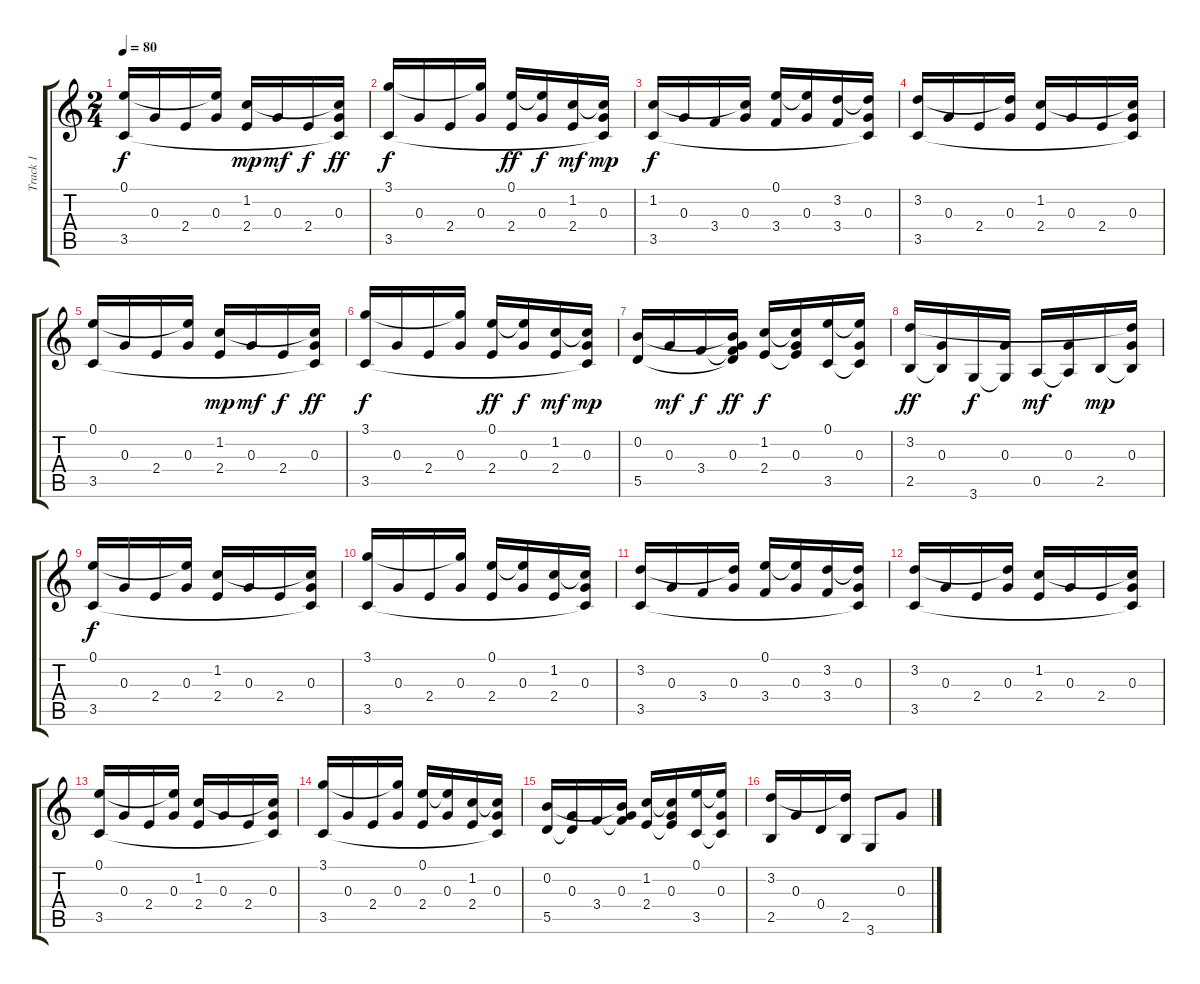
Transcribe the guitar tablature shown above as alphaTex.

\track ("Track 1" "Track 1") {instrument acousticguitarnylon}
\staff {score tabs}
\tuning (E4 B3 G3 D3 A2 E2) {hide}
\ts (2 4)
\tempo 80
\clef g2
\ks c
(0.1 3.5).16{dy f instrument acousticguitarnylon} 0.3.16 2.4.16 (0.1{t} 0.3).16 (1.2 2.4).16{dy mp} 0.3.16{dy mf} 2.4.16{dy f} (1.2{t} 0.3 3.5{t}).16{dy ff} |
(3.1 3.5).16{dy f} 0.3.16 2.4.16 (3.1{t} 0.3).16 (0.1 2.4).16{dy ff} (0.1{t} 0.3).16{dy f} (1.2 2.4).16{dy mf} (1.2{t} 0.3 3.5{t}).16{dy mp} |
(1.2 3.5).16{dy f} 0.3.16 3.4.16 (1.2{t} 0.3).16 (0.1 3.4).16 (0.1{t} 0.3).16 (3.2 3.4).16 (3.2{t} 0.3 3.5{t}).16 |
(3.2 3.5).16 0.3.16 2.4.16 (3.2{t} 0.3).16 (1.2 2.4).16 0.3.16 2.4.16 (1.2{t} 0.3 3.5{t}).16 |
(0.1 3.5).16 0.3.16 2.4.16 (0.1{t} 0.3).16 (1.2 2.4).16{dy mp} 0.3.16{dy mf} 2.4.16{dy f} (1.2{t} 0.3 3.5{t}).16{dy ff} |
(3.1 3.5).16{dy f} 0.3.16 2.4.16 (3.1{t} 0.3).16 (0.1 2.4).16{dy ff} (0.1{t} 0.3).16{dy f} (1.2 2.4).16{dy mf} (1.2{t} 0.3 3.5{t}).16{dy mp} |
(0.2 5.5).16 0.3.16{dy mf} 3.4.16{dy f} (0.2{t} 0.3 3.4{t} 5.5{t}).16{dy ff} (1.2 2.4).16{dy f} (1.2{t} 0.3 2.4{t}).16 (0.1 3.5).16 (0.1{t} 0.3 3.5{t}).16 |
(3.2 2.5).16{dy ff} (0.3 2.5{t}).16 3.6.16{dy f} (0.3 3.6{t}).16 0.5.16{dy mf} (0.3 0.5{t}).16 2.5.16{dy mp} (3.2{t} 0.3 2.5{t}).16 |
(0.1 3.5).16{dy f} 0.3.16 2.4.16 (0.1{t} 0.3).16 (1.2 2.4).16 0.3.16 2.4.16 (1.2{t} 0.3 3.5{t}).16 |
(3.1 3.5).16 0.3.16 2.4.16 (3.1{t} 0.3).16 (0.1 2.4).16 (0.1{t} 0.3).16 (1.2 2.4).16 (1.2{t} 0.3 3.5{t}).16 |
(3.2 3.5).16 0.3.16 3.4.16 (3.2{t} 0.3).16 (0.1 3.4).16 (0.1{t} 0.3).16 (3.2 3.4).16 (3.2{t} 0.3 3.5{t}).16 |
(3.2 3.5).16 0.3.16 2.4.16 (3.2{t} 0.3).16 (1.2 2.4).16 0.3.16 2.4.16 (1.2{t} 0.3 3.5{t}).16 |
(0.1 3.5).16 0.3.16 2.4.16 (0.1{t} 0.3).16 (1.2 2.4).16 0.3.16 2.4.16 (1.2{t} 0.3 3.5{t}).16 |
(3.1 3.5).16 0.3.16 2.4.16 (3.1{t} 0.3).16 (0.1 2.4).16 (0.1{t} 0.3).16 (1.2 2.4).16 (1.2{t} 0.3 3.5{t}).16 |
(0.2 5.5).16 (0.3 5.5{t}).16 3.4.16 (0.2{t} 0.3 3.4{t}).16 (1.2 2.4).16 (1.2{t} 0.3 2.4{t}).16 (0.1 3.5).16 (0.1{t} 0.3 3.5{t}).16 |
(3.2 2.5).16 0.3.16 0.4.16 (3.2{t} 2.5).16 3.6.8 0.3.8
